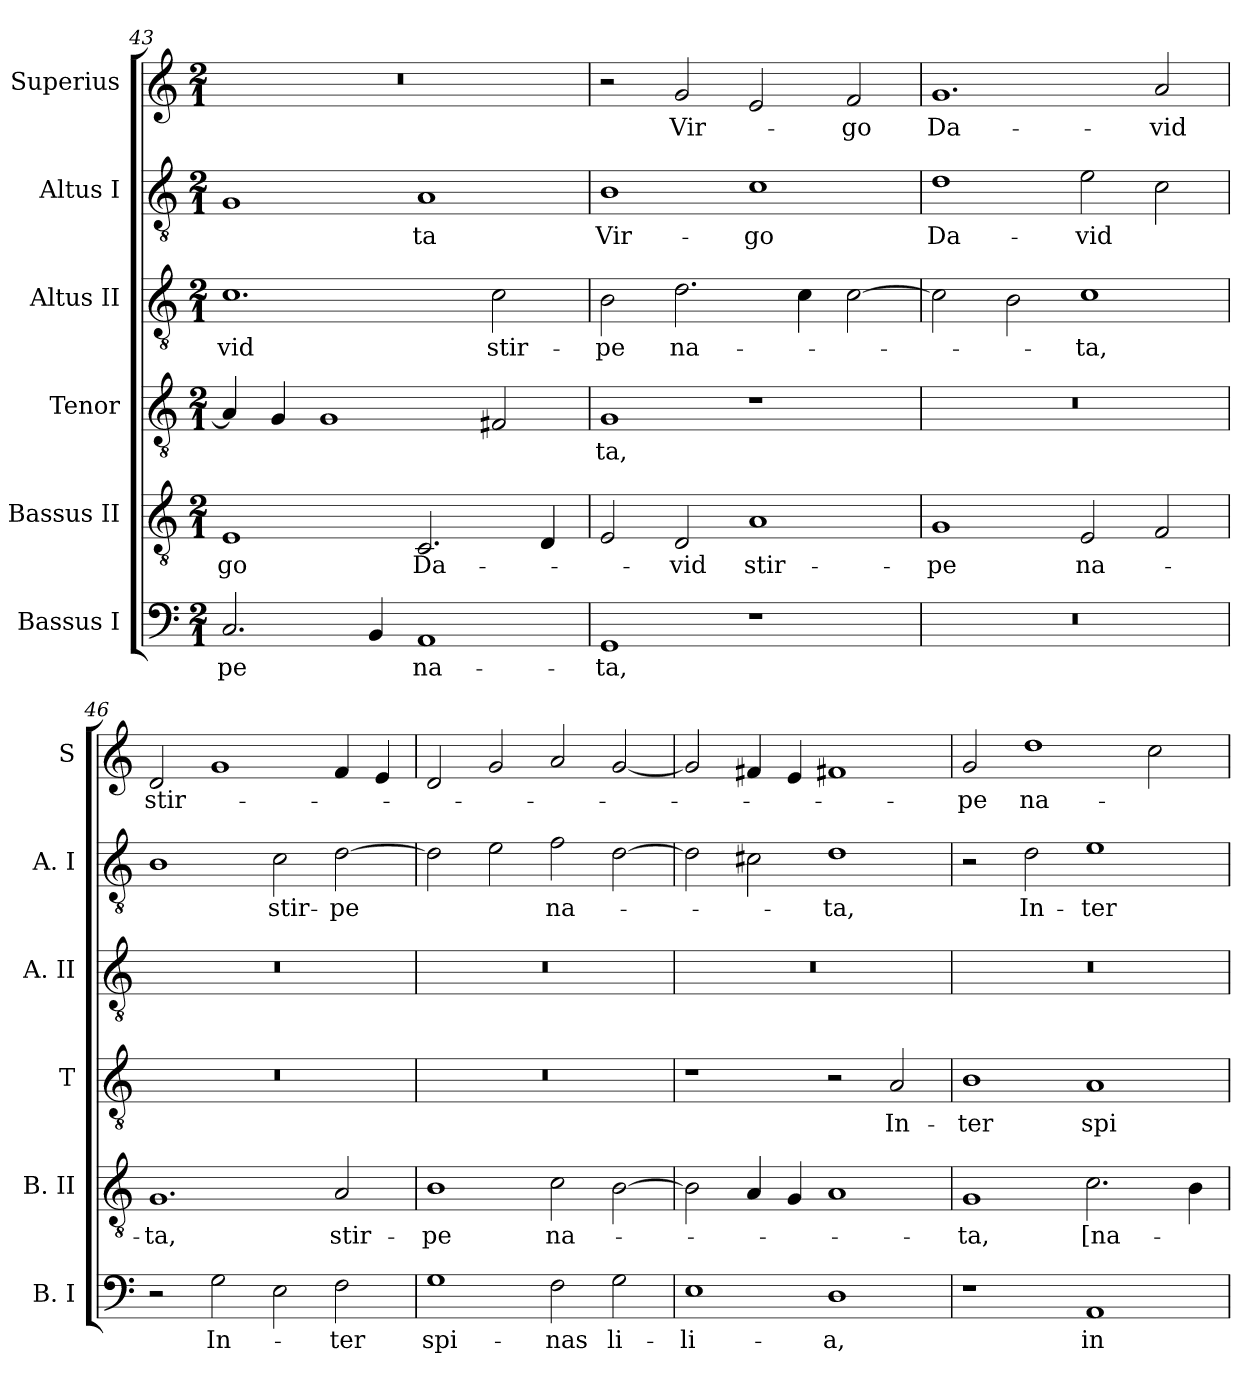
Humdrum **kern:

**kern	**text	**kern	**text	**kern	**text	**kern	**text	**kern	**text	**kern	**text
*part6	*part6	*part5	*part5	*part4	*part4	*part3	*part3	*part2	*part2	*part1	*part1
*staff6	*staff6	*staff5	*staff5	*staff4	*staff4	*staff3	*staff3	*staff2	*staff2	*staff1	*staff1
*I"Bassus I	*	*I"Bassus II	*	*I"Tenor	*	*I"Altus II	*	*I"Altus I	*	*I"Superius	*
*I'B. I	*	*I'B. II	*	*I'T	*	*I'A. II	*	*I'A. I	*	*I'S	*
*clefF4	*	*clefGv2	*	*clefGv2	*	*clefGv2	*	*clefGv2	*	*clefG2	*
*k[]	*	*k[]	*	*k[]	*	*k[]	*	*k[]	*	*k[]	*
*C:	*	*C:	*	*C:	*	*C:	*	*C:	*	*C:	*
*M2/1	*	*M2/1	*	*M2/1	*	*M2/1	*	*M2/1	*	*M2/1	*
=43	=43	=43	=43	=43	=43	=43	=43	=43	=43	=43	=43
2.C	-pe	1E	-go	4A]	.	1.c	-vid	1G	.	0r	.
.	.	.	.	4G	.	.	.	.	.	.	.
.	.	.	.	1G	.	.	.	.	.	.	.
4BB	.	.	.	.	.	.	.	.	.	.	.
1AA	na-	2.C	Da-	.	.	.	.	1A	-ta	.	.
.	.	.	.	2F#X	.	2c	stir-	.	.	.	.
.	.	4D	.	.	.	.	.	.	.	.	.
=44	=44	=44	=44	=44	=44	=44	=44	=44	=44	=44	=44
1GG	-ta,	2E	.	1G	-ta,	2B	-pe	1B	Vir-	2r	.
.	.	2D	-vid	.	.	2.d	na-	.	.	2g	Vir-
1r	.	1A	stir-	1r	.	.	.	1c	-go	2e	.
.	.	.	.	.	.	4c	.	.	.	.	.
.	.	.	.	.	.	[2c	.	.	.	2f	-go
=45	=45	=45	=45	=45	=45	=45	=45	=45	=45	=45	=45
0r	.	1G	-pe	0r	.	2c]	.	1d	Da-	1.g	Da-
.	.	.	.	.	.	2B	.	.	.	.	.
.	.	2E	na-	.	.	1c	-ta,	2e	-vid	.	.
.	.	2F	.	.	.	.	.	2c	.	2a	-vid
=46	=46	=46	=46	=46	=46	=46	=46	=46	=46	=46	=46
2r	.	1.G	-ta,	0r	.	0r	.	1B	.	2d	stir-
2G	In-	.	.	.	.	.	.	.	.	1g	.
2E	.	.	.	.	.	.	.	2c	stir-	.	.
2F	-ter	2A	stir-	.	.	.	.	[2d	-pe	4f	.
.	.	.	.	.	.	.	.	.	.	4e	.
=47	=47	=47	=47	=47	=47	=47	=47	=47	=47	=47	=47
1G	spi-	1B	-pe	0r	.	0r	.	2d]	.	2d	.
.	.	.	.	.	.	.	.	2e	.	2g	.
2F	-nas	2c	na-	.	.	.	.	2f	na-	2a	.
2G	li-	[2B	.	.	.	.	.	[2d	.	[2g	.
=48	=48	=48	=48	=48	=48	=48	=48	=48	=48	=48	=48
1E	-li-	2B]	.	1r	.	0r	.	2d]	.	2g]	.
.	.	4A	.	.	.	.	.	2c#X	.	4f#X	.
.	.	4G	.	.	.	.	.	.	.	4e	.
1D	-a,	1A	.	2r	.	.	.	1d	-ta,	1f#X	.
.	.	.	.	2A	In-	.	.	.	.	.	.
=49	=49	=49	=49	=49	=49	=49	=49	=49	=49	=49	=49
1r	.	1G	-ta,	1B	-ter	0r	.	2r	.	2g	-pe
.	.	.	.	.	.	.	.	2d	In-	1dd	na-
1AA	in-	2.c	[na-	1A	spi-	.	.	1e	-ter	.	.
.	.	.	.	.	.	.	.	.	.	2cc	.
.	.	4B	.	.	.	.	.	.	.	.	.
=	=	=	=	=	=	=	=	=	=	=	=
*-	*-	*-	*-	*-	*-	*-	*-	*-	*-	*-	*-
